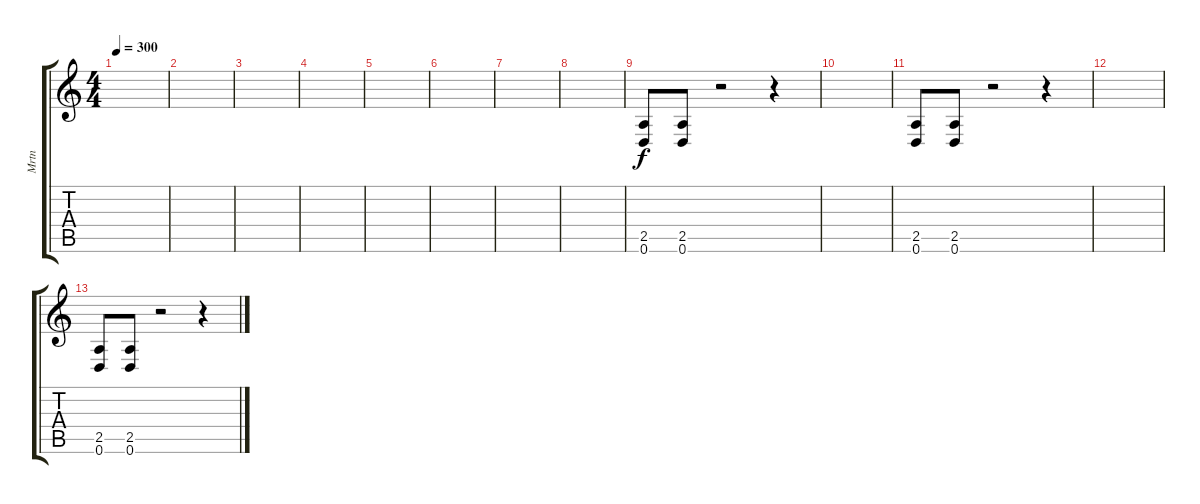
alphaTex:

\track ("Mrtn" "Mrtn") {instrument distortionguitar}
\staff {score tabs}
\tuning (D4 A3 F3 C3 G2 D2) {hide}
\ts (4 4)
\tempo 300
\clef g2
\ks c
|
|
|
|
|
|
|
|
(2.5 0.6).8 (2.5 0.6).8 r.2 r.4 |
|
(2.5 0.6).8 (2.5 0.6).8 r.2 r.4 |
|
(2.5 0.6).8 (2.5 0.6).8 r.2 r.4
